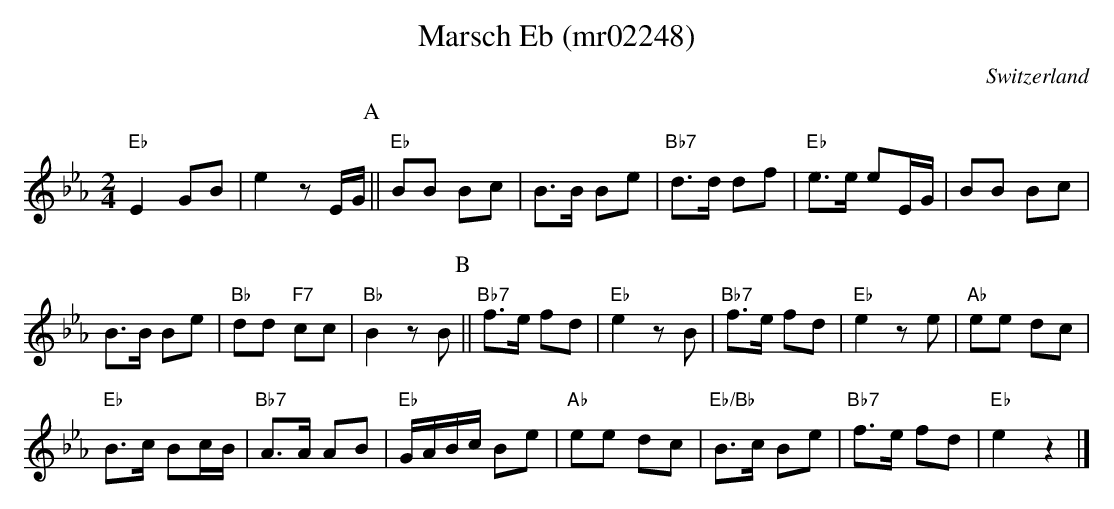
X:1
T:Marsch Eb (mr02248)
O:Switzerland
M:2/4
L:1/8
K:Eb major
"Eb"E2GB | e2zE/G/ [P:A] || "Eb"BB Bc | B>B Be | "Bb7"d>d df | "Eb"e>e eE/G/ | BB Bc |
B>B Be | "Bb"dd "F7"cc | "Bb"B2zB [P:B] || "Bb7"f>e fd | "Eb"e2zB | "Bb7"f>e fd | "Eb"e2ze | "Ab"ee dc |
"Eb"B>c Bc/B/ | "Bb7"A>A AB | "Eb"G/A/B/c/ Be | "Ab"ee dc | "Eb/Bb"B>c Be | "Bb7"f>e fd | "Eb"e2z2 |]
